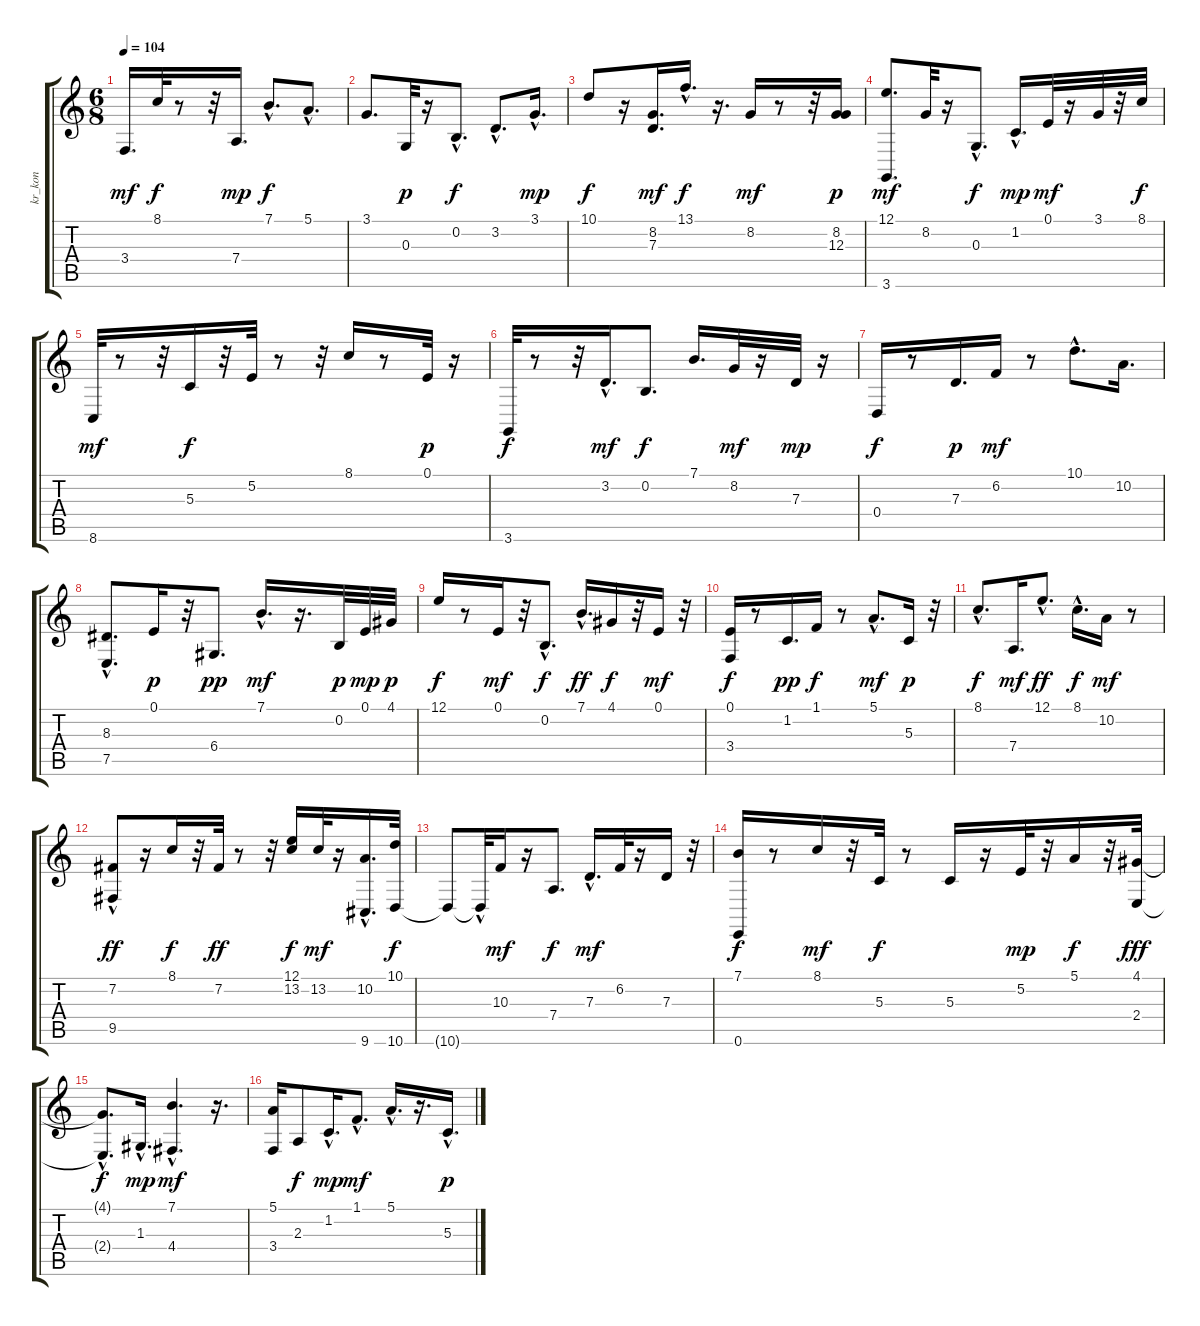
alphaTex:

\track ("kr_kon" "kr_kon") {instrument electricpiano1}
\staff {score tabs}
\tuning (E4 B3 G3 D3 A2 E2) {hide}
\ts (6 8)
\tempo 104
\clef g2
\ks c
3.4.16{d dy mf} 8.1.32{dy f} r.8 r.32 7.4.16{d dy mp} 7.1{hac}.8{d dy f} 5.1{hac}.8{d} |
3.1.8{d} 0.3.32{dy p} r.16 0.2{hac}.8{d dy f} 3.2{hac}.8{d} 3.1{hac}.16{d dy mp} |
10.1.8{dy f} r.16 (8.2 7.3).16{d dy mf} 13.1{hac}.16{d dy f} r.16{d} 8.2.16{dy mf} r.8 r.32 (8.2 12.3).16{dy p} |
(12.1 3.6).8{d dy mf} 8.2.32 r.16 0.3{hac}.8{d dy f} 1.2{hac}.16{d dy mp} 0.1.32{dy mf} r.16 3.1.32 r.32 8.1.32{dy f} |
8.6.32{dy mf} r.8 r.32 5.3.16{dy f} r.32 5.2.32 r.8 r.32 8.1.16 r.8 0.1.32{dy p} r.16 |
3.6.32{dy f} r.8 r.32 3.2{hac}.16{d dy mf} 0.2.8{d dy f} 7.1.16{d} 8.2.32{dy mf} r.16 7.3.32{dy mp} r.16 |
0.4.16{dy f} r.8 7.3.16{d dy p} 6.2.16{dy mf} r.8 10.1{hac}.8{d} 10.2.16{d} |
(8.3 7.5{hac}).8{d} 0.1.16{dy p} r.32 6.4.8{d dy pp} 7.1{hac}.16{d dy mf} r.16{d} 0.2.32{dy p} 0.1.32{dy mp} 4.1.32{dy p} |
12.1.16{dy f} r.8 0.1.16{dy mf} r.32 0.2{hac}.8{d dy f} 7.1{hac}.16{d dy ff} 4.1.16{dy f} r.32 0.1.16{dy mf} r.32 |
(0.1 3.4).16{dy f} r.8 1.2.16{d dy pp} 1.1.16{dy f} r.8 5.1{hac}.8{d dy mf} 5.3.16{dy p} r.32 |
8.1{hac}.8{d dy f} 7.4.16{d dy mf} 12.1{hac}.8{d dy ff} 8.1{hac}.16{d dy f} 10.2.16{dy mf} r.8 |
(7.2 9.5{hac}).8{dy ff} r.16 8.1.16{dy f} r.32 7.2.32{dy ff} r.8 r.32 (12.1 13.2).16{dy f} 13.2.32{dy mf} r.16 (10.2{hac} 9.6).16{d} (10.1 10.6).32{dy f} |
10.6{t}.8 10.6{hac t}.32 10.3.16{dy mf} r.16 7.4.8{d dy f} 7.3{hac}.16{d dy mf} 6.2.32 r.16 7.3.16 r.32 |
(7.1 0.6).16{dy f} r.8 8.1.16{dy mf} r.32 5.3.32{dy f} r.8 5.3.16 r.16 5.2.32{dy mp} r.32 5.1.16{dy f} r.32 (4.1 2.4).32{dy fff} |
(4.1{hac t} 2.4{t}).8{d dy f} 1.3{hac}.16{d dy mp} (7.1 4.4{hac}).4{d dy mf} r.16{d} |
(5.1 3.4).16 2.3.8{dy f} 1.2{hac}.16{d dy mp} 1.1{hac}.8{d dy mf} 5.1{hac}.16{d} r.16{d} 5.3{hac}.16{d dy p}
